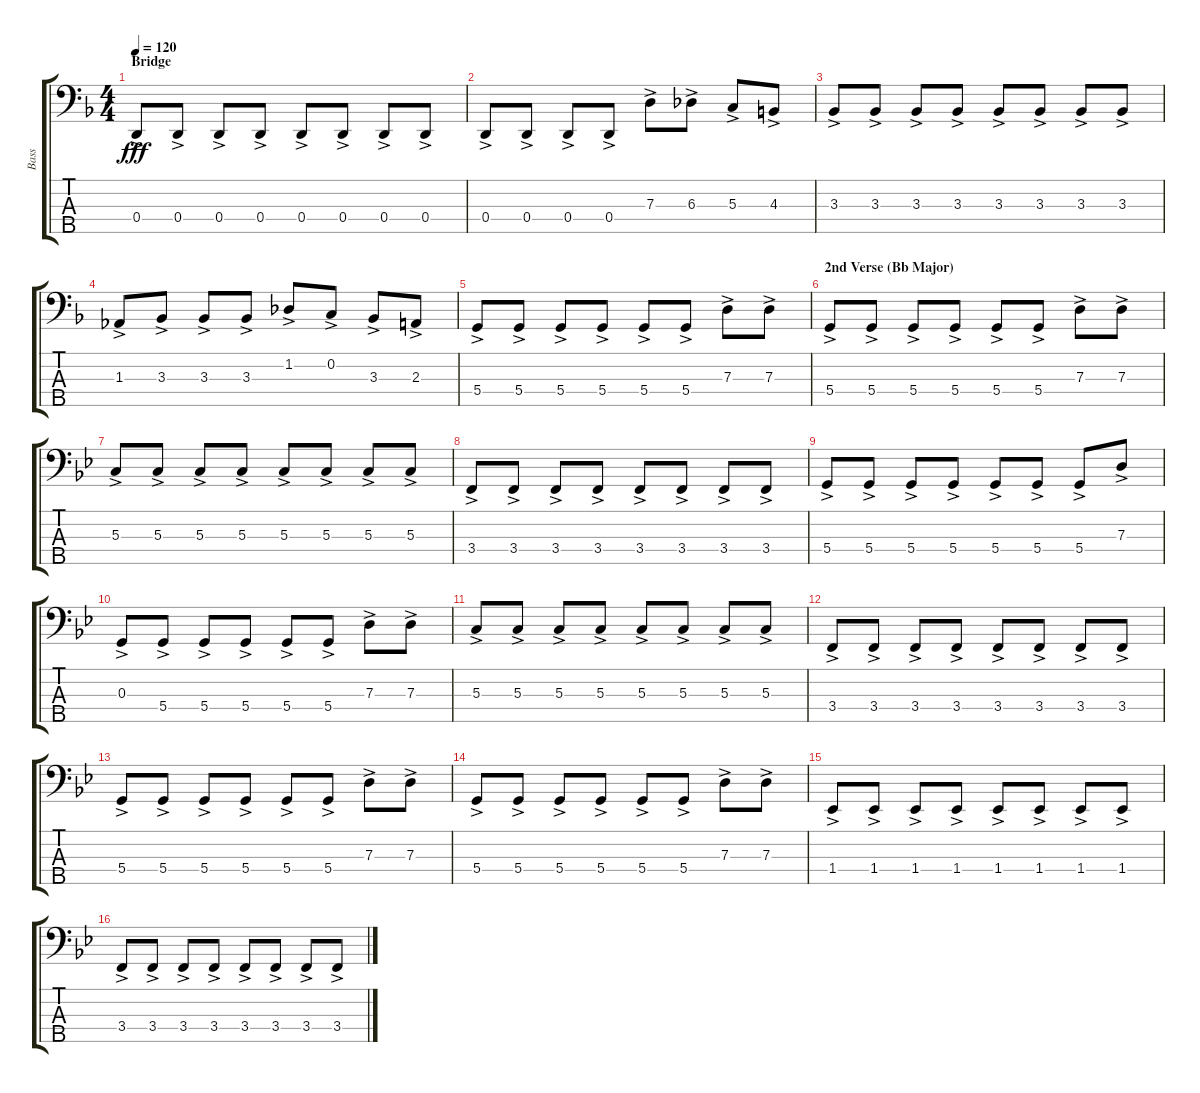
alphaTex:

\track ("Bass" "Bass") {instrument electricbassfinger}
\staff {score tabs}
\tuning (F2 C2 G1 D1 A0) {hide}
\ts (4 4)
\section ("" "Bridge")
\tempo 120
\clef f4
\ks f
0.4{ac}.8{dy fff} 0.4{ac}.8 0.4{ac}.8 0.4{ac}.8 0.4{ac}.8 0.4{ac}.8 0.4{ac}.8 0.4{ac}.8 |
0.4{ac}.8 0.4{ac}.8 0.4{ac}.8 0.4{ac}.8 7.3{ac}.8 6.3{ac}.8 5.3{ac}.8 4.3{ac}.8 |
3.3{ac}.8 3.3{ac}.8 3.3{ac}.8 3.3{ac}.8 3.3{ac}.8 3.3{ac}.8 3.3{ac}.8 3.3{ac}.8 |
1.3{ac}.8 3.3{ac}.8 3.3{ac}.8 3.3{ac}.8 1.2{ac}.8 0.2{ac}.8 3.3{ac}.8 2.3{ac}.8 |
5.4{ac}.8 5.4{ac}.8 5.4{ac}.8 5.4{ac}.8 5.4{ac}.8 5.4{ac}.8 7.3{ac}.8 7.3{ac}.8 |
\section ("" "2nd Verse (Bb Major)")
5.4{ac}.8 5.4{ac}.8 5.4{ac}.8 5.4{ac}.8 5.4{ac}.8 5.4{ac}.8 7.3{ac}.8 7.3{ac}.8 |
\ks bb
5.3{ac}.8 5.3{ac}.8 5.3{ac}.8 5.3{ac}.8 5.3{ac}.8 5.3{ac}.8 5.3{ac}.8 5.3{ac}.8 |
3.4{ac}.8 3.4{ac}.8 3.4{ac}.8 3.4{ac}.8 3.4{ac}.8 3.4{ac}.8 3.4{ac}.8 3.4{ac}.8 |
5.4{ac}.8 5.4{ac}.8 5.4{ac}.8 5.4{ac}.8 5.4{ac}.8 5.4{ac}.8 5.4{ac}.8 7.3{ac}.8 |
0.3{ac}.8 5.4{ac}.8 5.4{ac}.8 5.4{ac}.8 5.4{ac}.8 5.4{ac}.8 7.3{ac}.8 7.3{ac}.8 |
5.3{ac}.8 5.3{ac}.8 5.3{ac}.8 5.3{ac}.8 5.3{ac}.8 5.3{ac}.8 5.3{ac}.8 5.3{ac}.8 |
3.4{ac}.8 3.4{ac}.8 3.4{ac}.8 3.4{ac}.8 3.4{ac}.8 3.4{ac}.8 3.4{ac}.8 3.4{ac}.8 |
5.4{ac}.8 5.4{ac}.8 5.4{ac}.8 5.4{ac}.8 5.4{ac}.8 5.4{ac}.8 7.3{ac}.8 7.3{ac}.8 |
5.4{ac}.8 5.4{ac}.8 5.4{ac}.8 5.4{ac}.8 5.4{ac}.8 5.4{ac}.8 7.3{ac}.8 7.3{ac}.8 |
1.4{ac}.8 1.4{ac}.8 1.4{ac}.8 1.4{ac}.8 1.4{ac}.8 1.4{ac}.8 1.4{ac}.8 1.4{ac}.8 |
3.4{ac}.8 3.4{ac}.8 3.4{ac}.8 3.4{ac}.8 3.4{ac}.8 3.4{ac}.8 3.4{ac}.8 3.4{ac}.8
